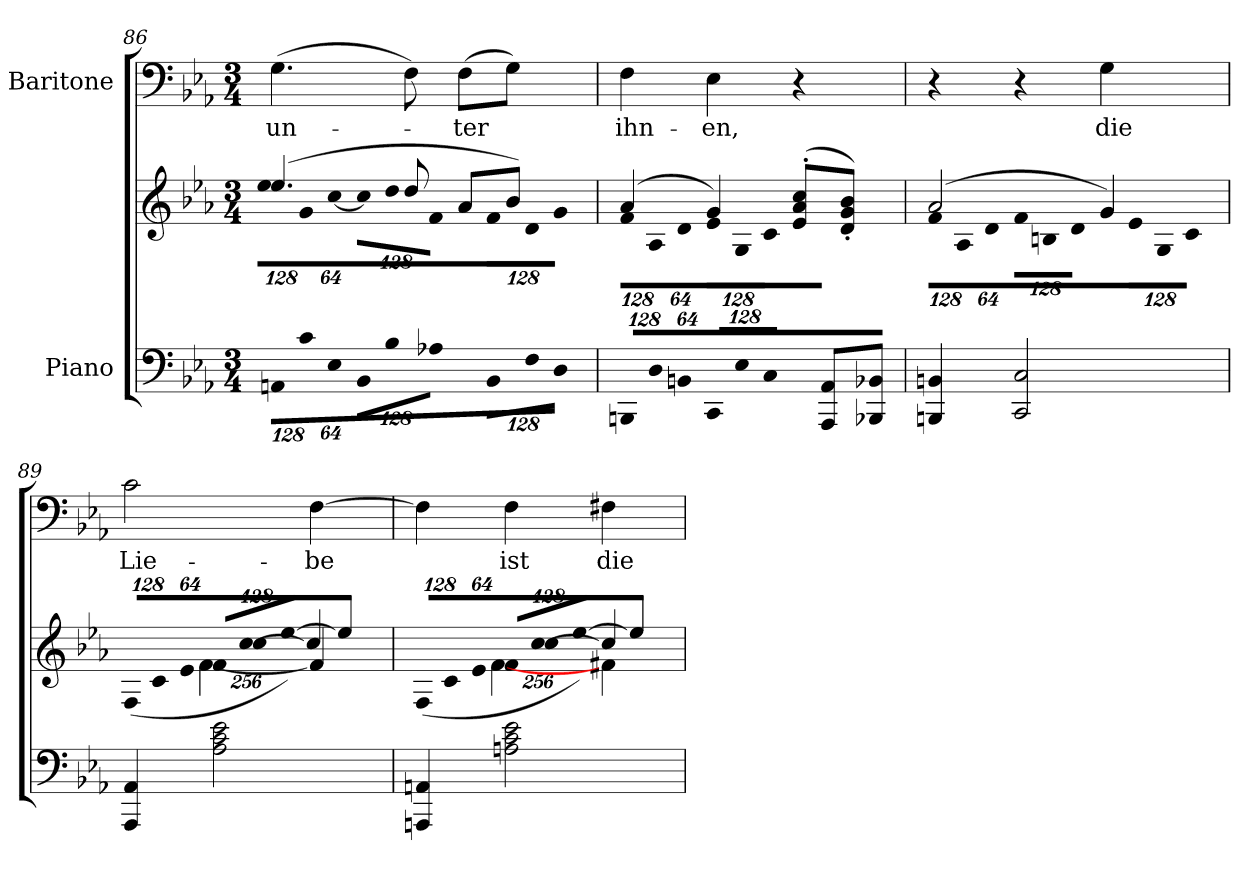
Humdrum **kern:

**kern	**kern	**kern	**text
*part2	*part2	*part1	*part1
*staff3	*staff2	*staff1	*staff1
*I"Piano	*	*I"Baritone	*
*clefF4	*clefG2	*clefF4	*
*k[b-e-a-]	*k[b-e-a-]	*k[b-e-a-]	*
*E-:	*E-:	*E-:	*
*M3/4	*M3/4	*M3/4	*
*Xbrackettup	*	*	*
=86	=86	=86	=86
!LO:N:vis=8	!	!	!
*	*^	*	*
*	*	*Xbrackettup	*	*
!	!	!LO:N:vis=8	!	!
!	!	!	!	!LO:LY:b:color=#000000
1024%85AAni\L	(4.ee-i/	1024%85ee-i\L	(4.Gi\	un-
!LO:N:vis=8	!	!LO:N:vis=8	!	!
1024%85ci\	.	1024%85gi\	.	.
!LO:N:vis=8	!	!LO:N:vis=8	!	!
512%43E-i\J	.	[512%43cci\J	.	.
!LO:N:vis=8	!	!LO:N:vis=8	!	!
1024%85BB-i\L	.	1024%85cci\L]	.	.
!LO:N:vis=8	!	!LO:N:vis=8	!	!
1024%85B-i\	.	1024%85ddi\	.	.
.	8ddi/	.	8Fi\)	.
!LO:N:vis=8	!	!LO:N:vis=8	!	!
512%43A-Xi\J	.	512%43fi\J	.	.
!LO:N:vis=8	!	!LO:N:vis=8	!	!
!	!	!	!	!LO:LY:b:color=#000000
1024%85BB-i\L	8a-i/L	1024%85fi\L	(8Fi\L	-ter
!LO:N:vis=8	!	!LO:N:vis=8	!	!
1024%85Fi\	.	1024%85di\	.	.
.	8b-i/J)	.	8Gi\J)	.
!LO:N:vis=8	!	!LO:N:vis=8	!	!
512%43Di\J	.	512%43gi\J	.	.
=87	=87	=87	=87	=87
!LO:N:vis=8	!	!LO:N:vis=8	!	!
!	!	!	!	!LO:LY:b:color=#000000
1024%85BBBni/L	(4a-i/	1024%85fi\L	4Fi\	ihn-
!LO:N:vis=8	!	!LO:N:vis=8	!	!
1024%85Di/	.	1024%85A-i\	.	.
!LO:N:vis=8	!	!LO:N:vis=8	!	!
512%43BBni/J	.	512%43di\J	.	.
!LO:N:vis=8	!	!LO:N:vis=8	!	!
!	!	!	!	!LO:LY:b:color=#000000
1024%85CCi/L	4gi/)	1024%85e-i\L	4E-i\	-en,
!LO:N:vis=8	!	!LO:N:vis=8	!	!
1024%85E-i/	.	1024%85Gi\	.	.
!LO:N:vis=8	!	!LO:N:vis=8	!	!
512%43Ci/J	.	512%43ci\J	.	.
8AAA-i/ 8AA-iL	(8e-i/' 8a-i' 8cci'L	4ryy	4r	.
8BBB-Xi/ 8BB-XiJ	8di/' 8gi' 8b-i'J)	.	.	.
!!LO:LB:g=z
=88	=88	=88	=88	=88
!	!	!LO:N:vis=8	!	!
4BBBni/ 4BBni	(2a-i/	1024%85fi\L	4r	.
!	!	!LO:N:vis=8	!	!
.	.	1024%85A-i\	.	.
!	!	!LO:N:vis=8	!	!
.	.	512%43di\J	.	.
!	!	!LO:N:vis=8	!	!
2CCi/ 2Ci	.	1024%85fi\L	4r	.
!	!	!LO:N:vis=8	!	!
.	.	1024%85Bni\	.	.
!	!	!LO:N:vis=8	!	!
.	.	512%43di\J	.	.
!	!	!LO:N:vis=8	!	!
!	!	!	!	!LO:LY:b:color=#000000
.	4gi/)	1024%85e-i\L	4Gi\	die
!	!	!LO:N:vis=8	!	!
.	.	1024%85Gi\	.	.
!	!	!LO:N:vis=8	!	!
.	.	512%43ci\J	.	.
=89	=89	=89	=89	=89
!	!LO:N:vis=8	!	!	!
*	*	*^	*	*
!	!	!	!	!	!LO:LY:b:color=#000000
4AAA-i/ 4AA-i	(1024%85Fi/L	4ryy	4ryy	2ci\	Lie-
!	!LO:N:vis=8	!	!	!	!
.	1024%85ci/	.	.	.	.
!	!LO:N:vis=8	!	!	!	!
.	512%43e-i/J	.	.	.	.
!	!LO:N:vis=8	!	!	!	!
2A-i\ 2ci 2e-i	1024%85fi/L	[4fi\	16ryy	.	.
.	.	.	64ryy	.	.
.	.	.	256ryy	.	.
.	.	.	1024ryy	.	.
!	!LO:N:vis=8	!	!LO:N:vis=4	!	!
.	1024%85cci/	.	[1024%171cci\	.	.
!	!LO:N:vis=8	!	!	!	!
.	[512%43ee-i/J)	.	.	.	.
!	!	!	!	!	!LO:LY:b:color=#000000
.	4ee-i/]	4fi/]	4cci/]	[4Fi\	-be
=90	=90	=90	=90	=90	=90
!	!LO:N:vis=8	!	!	!	!
4AAAni/ 4AAni	(1024%85Fi/L	4ryy	4ryy	4Fi\]	.
!	!LO:N:vis=8	!	!	!	!
.	1024%85ci/	.	.	.	.
!	!LO:N:vis=8	!	!	!	!
.	512%43e-i/J	.	.	.	.
!	!LO:N:vis=8	!	!	!	!
!	!	!	!	!	!LO:LY:b:color=#000000
2Ani\ 2ci 2e-i	1024%85fi/L	[4fi\	16ryy	4Fi\	ist
.	.	.	64ryy	.	.
.	.	.	256ryy	.	.
.	.	.	1024ryy	.	.
!	!LO:N:vis=8	!	!LO:N:vis=4	!	!
.	1024%85cci/	.	[1024%171cci\	.	.
!	!LO:N:vis=8	!	!	!	!
.	[512%43ee-i/J)	.	.	.	.
!	!	!	!	!	!LO:LY:b:color=#000000
.	4ee-i/]	4f#Xi\	4cci/]	4F#Xi\	die
*	*v	*v	*v	*	*
=	=	=	=
*-	*-	*-	*-
